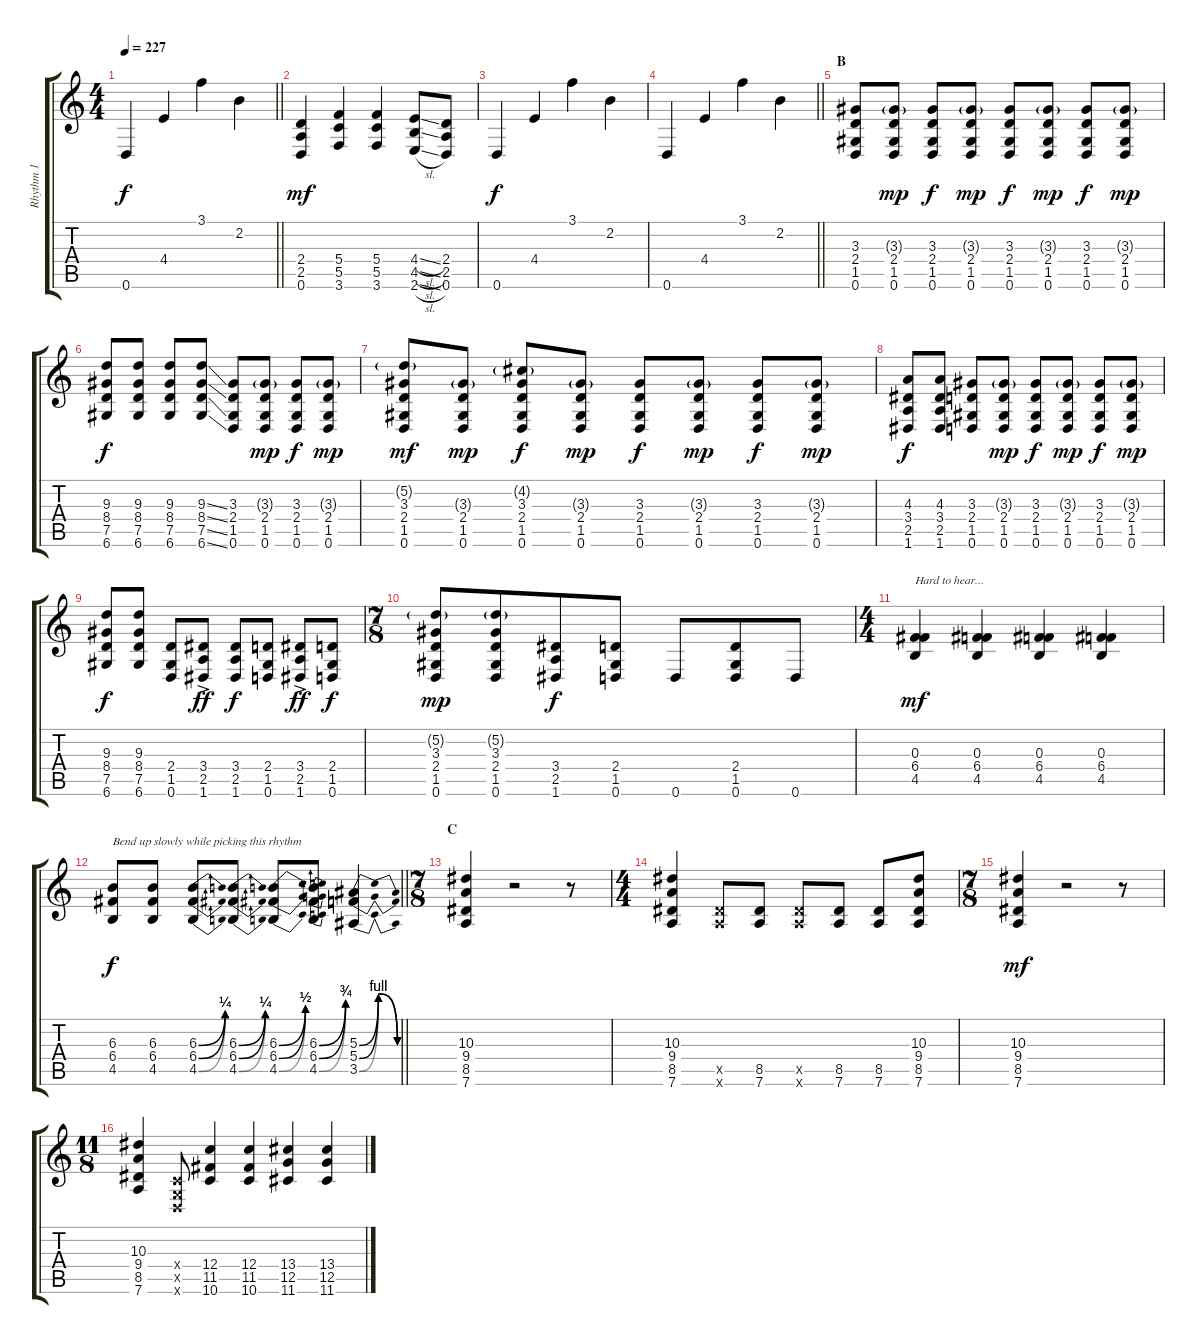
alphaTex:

\track ("Rhythm 1" "Rhythm 1") {instrument distortionguitar}
\staff {score tabs}
\tuning (D4 A3 F3 C3 G2 D2) {hide}
\ts (4 4)
\tempo 227
\clef g2
\barLineRight lightlight
\ks c
0.6.4{dy f} 4.4.4 3.1.4 2.2.4 |
\section ("" "")
(2.4 2.5 0.6).4{dy mf} (5.4 5.5 3.6).4 (5.4 5.5 3.6).4 (4.4{sl} 4.5{sl} 2.6{sl}).8 (2.4 2.5 0.6).8 |
0.6.4{dy f} 4.4.4 3.1.4 2.2.4 |
\barLineRight lightlight
0.6.4 4.4.4 3.1.4 2.2.4 |
\section ("" "B")
(3.3 2.4 1.5 0.6).8 (3.3{g} 2.4 1.5 0.6).8{dy mp} (3.3 2.4 1.5 0.6).8{dy f} (3.3{g} 2.4 1.5 0.6).8{dy mp} (3.3 2.4 1.5 0.6).8{dy f} (3.3{g} 2.4 1.5 0.6).8{dy mp} (3.3 2.4 1.5 0.6).8{dy f} (3.3{g} 2.4 1.5 0.6).8{dy mp} |
(9.3 8.4 7.5 6.6).8{dy f} (9.3 8.4 7.5 6.6).8 (9.3 8.4 7.5 6.6).8 (9.3{ss} 8.4{ss} 7.5{ss} 6.6{ss}).8 (3.3 2.4 1.5 0.6).8 (3.3{g} 2.4 1.5 0.6).8{dy mp} (3.3 2.4 1.5 0.6).8{dy f} (3.3{g} 2.4 1.5 0.6).8{dy mp} |
(5.2{g} 3.3 2.4 1.5 0.6).8{dy mf} (3.3{g} 2.4 1.5 0.6).8{dy mp} (4.2{g} 3.3 2.4 1.5 0.6).8{dy f} (3.3{g} 2.4 1.5 0.6).8{dy mp} (3.3 2.4 1.5 0.6).8{dy f} (3.3{g} 2.4 1.5 0.6).8{dy mp} (3.3 2.4 1.5 0.6).8{dy f} (3.3{g} 2.4 1.5 0.6).8{dy mp} |
(4.3 3.4 2.5 1.6).8{dy f} (4.3 3.4 2.5 1.6).8 (3.3 2.4 1.5 0.6).8 (3.3{g} 2.4 1.5 0.6).8{dy mp} (3.3 2.4 1.5 0.6).8{dy f} (3.3{g} 2.4 1.5 0.6).8{dy mp} (3.3 2.4 1.5 0.6).8{dy f} (3.3{g} 2.4 1.5 0.6).8{dy mp} |
(9.3 8.4 7.5 6.6).8{dy f} (9.3 8.4 7.5 6.6).8 (2.4 1.5 0.6).8 (3.4{ac} 2.5{ac} 1.6{ac}).8{dy ff} (3.4 2.5 1.6).8{dy f} (2.4 1.5 0.6).8 (3.4{ac} 2.5{ac} 1.6{ac}).8{dy ff} (2.4 1.5 0.6).8{dy f} |
\ts (7 8)
(5.2{g} 3.3 2.4 1.5 0.6).8{dy mp} (5.2{g} 3.3 2.4 1.5 0.6).8 (3.4 2.5 1.6).8{dy f} (2.4 1.5 0.6).8 0.6.8 (2.4 1.5 0.6).8 0.6.8 |
\ts (4 4)
(0.3 6.4 4.5).4{txt "Hard to hear..." dy mf} (0.3 6.4 4.5).4 (0.3 6.4 4.5).4 (0.3 6.4 4.5).4 |
\barLineRight lightlight
(6.3 6.4 4.5).8{txt "Bend up slowly while picking this rhythm" dy f} (6.3 6.4 4.5).8 (6.3{be (bend 0 0 60 1)} 6.4{be (bend 0 0 60 1)} 4.5{be (bend 0 0 60 1)}).8 (6.3{be (bend 0 0 60 1)} 6.4{be (bend 0 0 60 1)} 4.5{be (bend 0 0 60 1)}).8 (6.3{be (bend 0 0 60 2)} 6.4{be (bend 0 0 60 2)} 4.5{be (bend 0 0 60 2)}).8 (6.3{be (bend 0 0 60 3)} 6.4{be (bend 0 0 60 3)} 4.5{be (bend 0 0 60 3)}).8 (5.3{be (bendrelease 0 0 30 4 30 4 60 0)} 5.4{be (bendrelease 0 0 30 4 30 4 60 0)} 3.5{be (bendrelease 0 0 30 4 30 4 60 0)}).4 |
\ts (7 8)
\section ("" "C")
(10.3 9.4 8.5 7.6).4 r.2 r.8 |
\ts (4 4)
(10.3 9.4 8.5 7.6).4 (8.5{x} 7.6{x}).8 (8.5 7.6).8 (8.5{x} 7.6{x}).8 (8.5 7.6).8 (8.5 7.6).8 (10.3 9.4 8.5 7.6).8 |
\ts (7 8)
(10.3 9.4 8.5 7.6).4{dy mf} r.2 r.8 |
\ts (11 8)
(10.3 9.4 8.5 7.6).4 (0.4{x} 0.5{x} 0.6{x}).8 (12.4 11.5 10.6).4 (12.4 11.5 10.6).4 (13.4 12.5 11.6).4 (13.4 12.5 11.6).4
